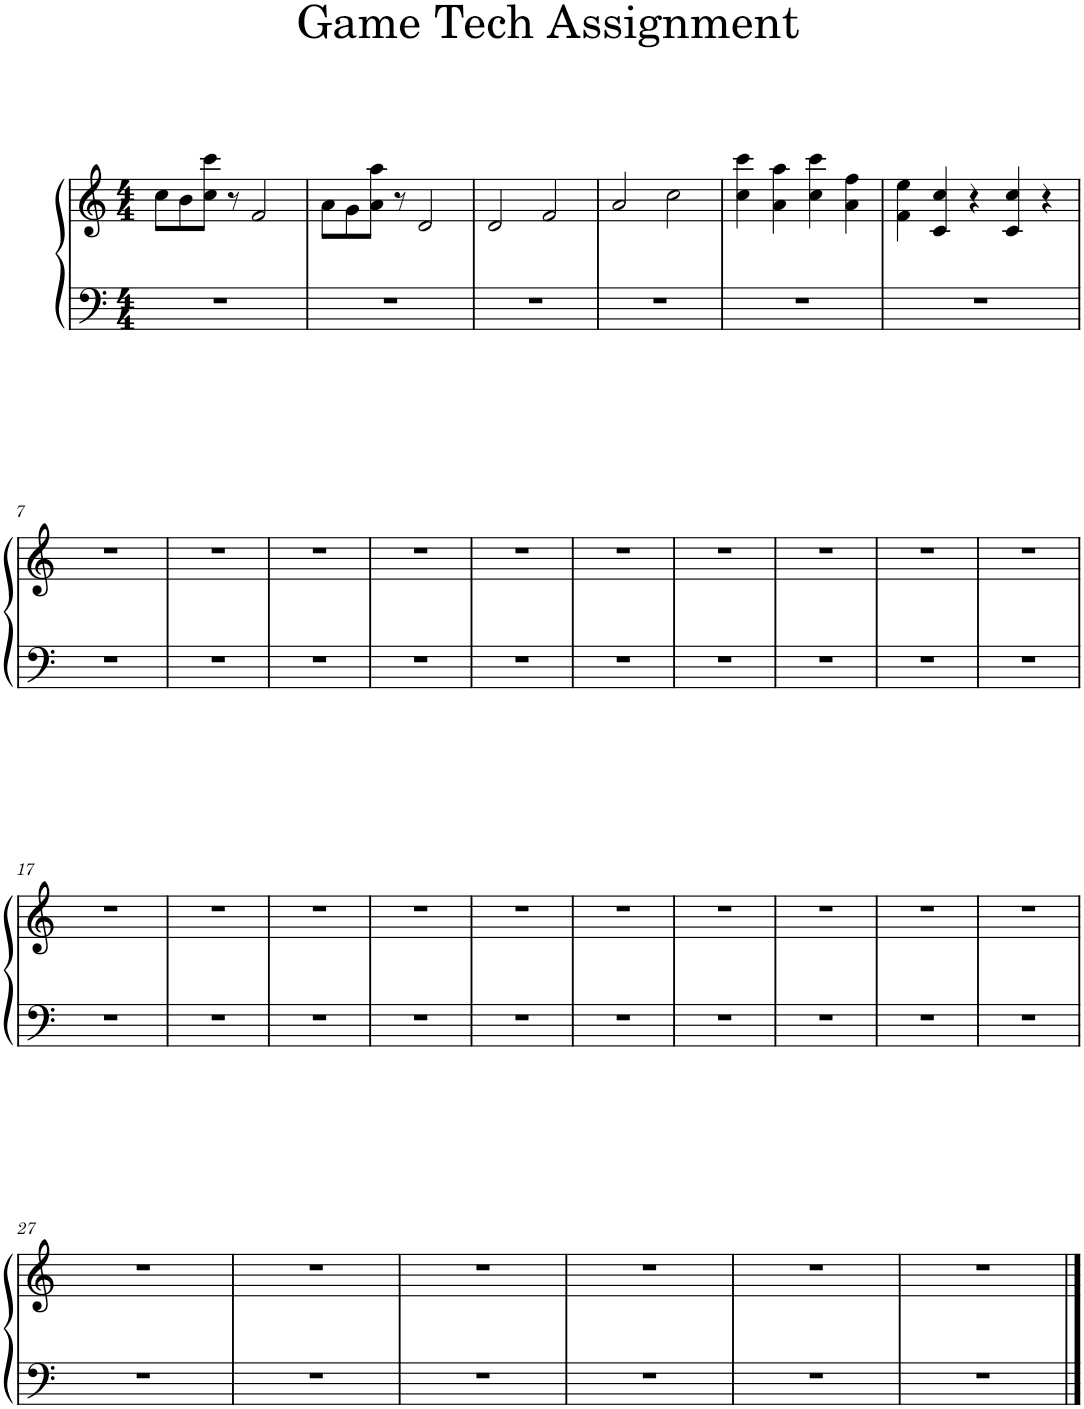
**kern	**kern
*part1	*part1
*staff2	*staff1
*I"Piano	*
*I'Pno.	*
*clefF4	*clefG2
*k[]	*k[]
*M4/4	*M4/4
=1	=1
1r	8cc\L
.	8b\
.	8cc\ 8ccc\J
.	8r
.	2f/
=2	=2
1r	8a\L
.	8g\
.	8a\ 8aa\J
.	8r
.	2d/
=3	=3
1r	2d/
.	2f/
=4	=4
1r	2a/
.	2cc\
=5	=5
1r	4cc\ 4ccc\
.	4a\ 4aa\
.	4cc\ 4ccc\
.	4a\ 4ff\
=6	=6
1r	4f\ 4ee\
.	4c/ 4cc/
.	4r
.	4c/ 4cc/
4ryy	4r
!!LO:LB:g=z
=7	=7
1r	1r
4r	4ryy
=8	=8
1r	1r
=9	=9
1r	1r
=10	=10
1r	1r
=11	=11
1r	1r
=12	=12
1r	1r
=13	=13
1r	1r
=14	=14
1r	1r
=15	=15
1r	1r
=16	=16
1r	1r
!!LO:LB:g=z
=17	=17
1r	1r
=18	=18
1r	1r
=19	=19
1r	1r
=20	=20
1r	1r
=21	=21
1r	1r
=22	=22
1r	1r
=23	=23
1r	1r
=24	=24
1r	1r
=25	=25
1r	1r
=26	=26
1r	1r
!!LO:LB:g=z
=27	=27
1r	1r
=28	=28
1r	1r
=29	=29
1r	1r
=30	=30
1r	1r
=31	=31
1r	1r
=32	=32
1r	1r
==	==
*-	*-
